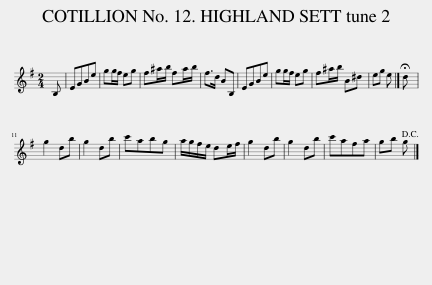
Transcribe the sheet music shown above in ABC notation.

X:1
L:1/8
M:2/4
I:linebreak $
K:Emin
V:1 treble
V:1
 B, | EGBe | gg/f/ eg | f^a/b/ fa/b/ | f>d BB, | %5
 EGBe | gg/f/ eg | f^a/b/ B^d | eg e |] !fermata!d |$ %10
 g2 db | g2 db | c'abg | a/g/f/e/ de/f/ | g2 db | %15
 g2 db | c'afa | gb g!D.C.! |] %18
